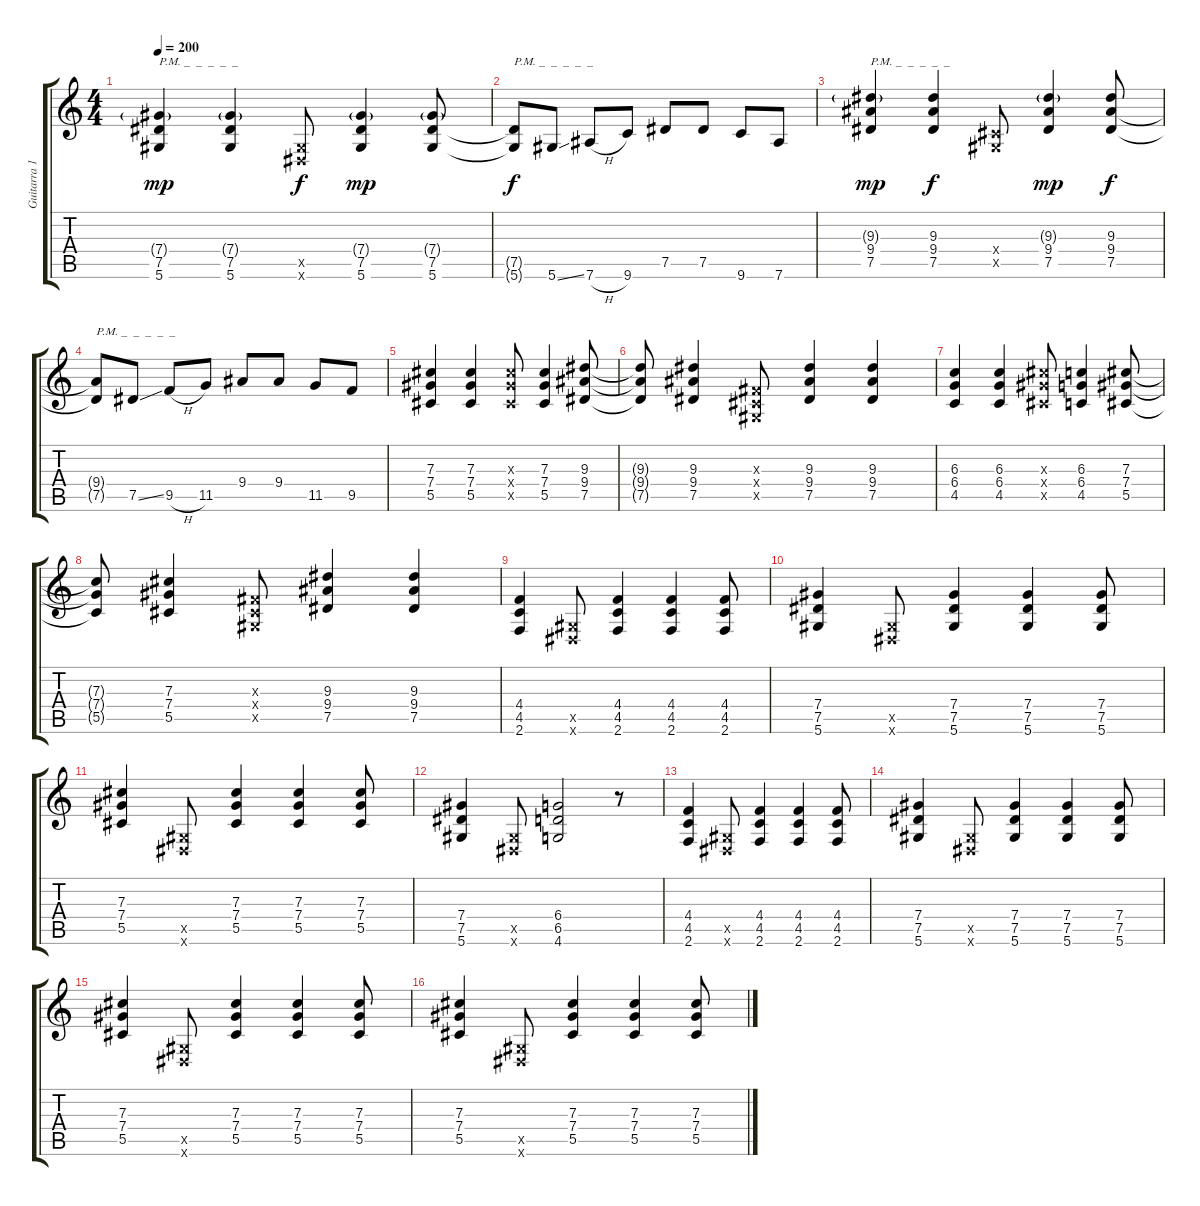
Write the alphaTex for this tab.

\track ("Guitarra 1" "Guitarra 1") {instrument distortionguitar}
\staff {score tabs}
\tuning (Eb4 Bb3 Gb3 Db3 Ab2 Eb2) {hide}
\ts (4 4)
\tempo 200
\clef g2
\ks c
(7.4{g} 7.5 5.6).4{txt "P.M. _  _  _  _  _" dy mp} (7.4{g} 7.5 5.6).4 (0.5{x} 0.6{x}).8{dy f} (7.4{g} 7.5 5.6).4{dy mp} (7.4{g} 7.5 5.6).8 |
(7.5{t} 5.6{t}).8{txt "P.M. _  _  _  _  _" dy f} 5.6{ss}.8 7.6{h}.8 9.6.8 7.5.8 7.5.8 9.6.8 7.6.8 |
(9.3{g} 9.4 7.5).4{txt "P.M. _  _  _  _  _" dy mp} (9.3 9.4 7.5).4{dy f} (0.4{x} 0.5{x}).8 (9.3{g} 9.4 7.5).4{dy mp} (9.3 9.4 7.5).8{dy f} |
(9.4{t} 7.5{t}).8{txt "P.M. _  _  _  _  _"} 7.5{ss}.8 9.5{h}.8 11.5.8 9.4.8 9.4.8 11.5.8 9.5.8 |
(7.3 7.4 5.5).4 (7.3 7.4 5.5).4 (7.3{x} 7.4{x} 5.5{x}).8 (7.3 7.4 5.5).4 (9.3 9.4 7.5).8 |
(9.3{t} 9.4{t} 7.5{t}).8 (9.3 9.4 7.5).4 (0.3{x} 0.4{x} 0.5{x}).8 (9.3 9.4 7.5).4 (9.3 9.4 7.5).4 |
(6.3 6.4 4.5).4 (6.3 6.4 4.5).4 (7.3{x} 7.4{x} 5.5{x}).8 (6.3 6.4 4.5).4 (7.3 7.4 5.5).8 |
(7.3{t} 7.4{t} 5.5{t}).8 (7.3 7.4 5.5).4 (0.3{x} 0.4{x} 0.5{x}).8 (9.3 9.4 7.5).4 (9.3 9.4 7.5).4 |
(4.4 4.5 2.6).4 (0.5{x} 0.6{x}).8 (4.4 4.5 2.6).4 (4.4 4.5 2.6).4 (4.4 4.5 2.6).8 |
(7.4 7.5 5.6).4 (0.5{x} 0.6{x}).8 (7.4 7.5 5.6).4 (7.4 7.5 5.6).4 (7.4 7.5 5.6).8 |
(7.3 7.4 5.5).4 (0.5{x} 0.6{x}).8 (7.3 7.4 5.5).4 (7.3 7.4 5.5).4 (7.3 7.4 5.5).8 |
(7.4 7.5 5.6).4 (0.5{x} 0.6{x}).8 (6.4 6.5 4.6).2 r.8 |
(4.4 4.5 2.6).4 (0.5{x} 0.6{x}).8 (4.4 4.5 2.6).4 (4.4 4.5 2.6).4 (4.4 4.5 2.6).8 |
(7.4 7.5 5.6).4 (0.5{x} 0.6{x}).8 (7.4 7.5 5.6).4 (7.4 7.5 5.6).4 (7.4 7.5 5.6).8 |
(7.3 7.4 5.5).4 (0.5{x} 0.6{x}).8 (7.3 7.4 5.5).4 (7.3 7.4 5.5).4 (7.3 7.4 5.5).8 |
(7.3 7.4 5.5).4 (0.5{x} 0.6{x}).8 (7.3 7.4 5.5).4 (7.3 7.4 5.5).4 (7.3 7.4 5.5).8
